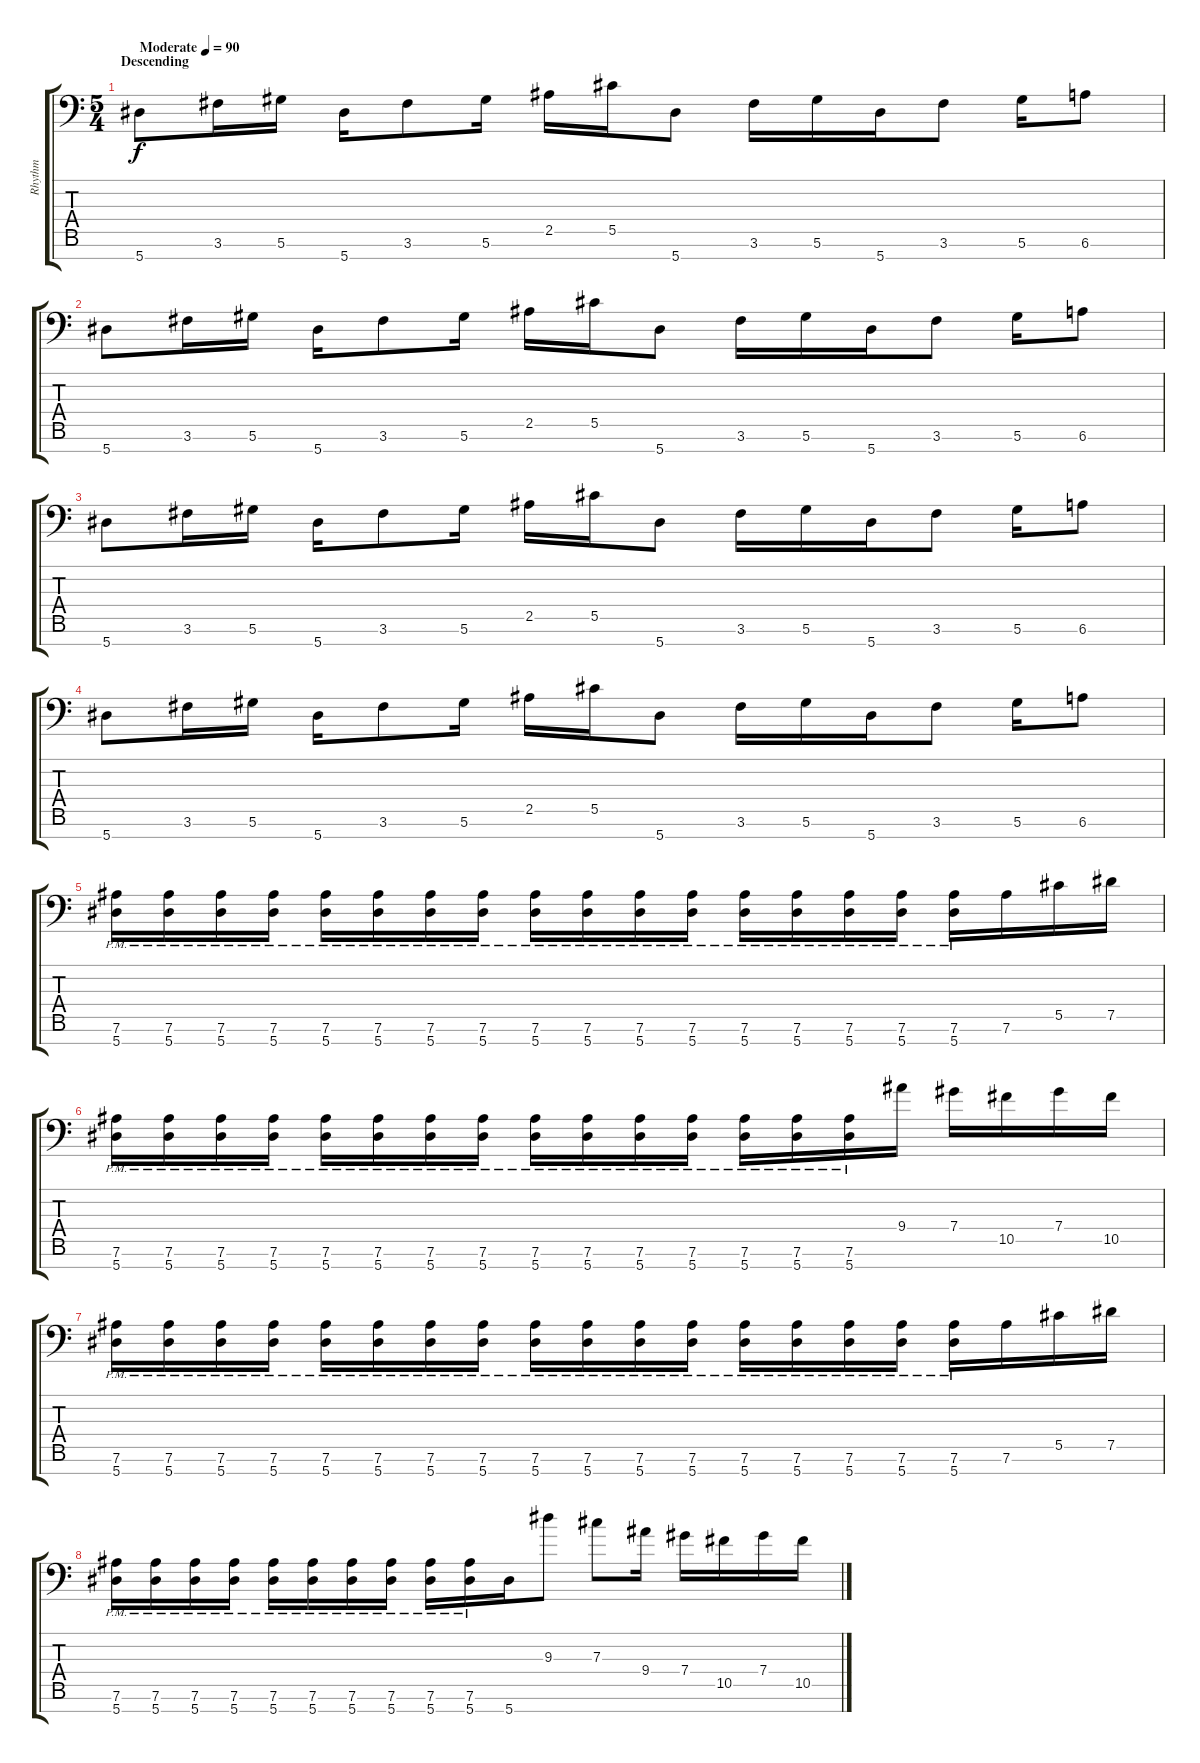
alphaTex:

\track ("Rhythm" "Rhythm") {instrument distortionguitar}
\staff {score tabs}
\tuning (Eb4 Bb3 Gb3 Db3 Ab2 Eb2 Bb1) {hide}
\ts (5 4)
\section ("" "Descending")
\tempo (90 "Moderate")
\clef f4
\ks c
5.7.8{dy f instrument distortionguitar} 3.6.16 5.6.16 5.7.16 3.6.8 5.6.16 2.5.16 5.5.16 5.7.8 3.6.16 5.6.16 5.7.16 3.6.8 5.6.16 6.6.8 |
5.7.8 3.6.16 5.6.16 5.7.16 3.6.8 5.6.16 2.5.16 5.5.16 5.7.8 3.6.16 5.6.16 5.7.16 3.6.8 5.6.16 6.6.8 |
5.7.8 3.6.16 5.6.16 5.7.16 3.6.8 5.6.16 2.5.16 5.5.16 5.7.8 3.6.16 5.6.16 5.7.16 3.6.8 5.6.16 6.6.8 |
5.7.8 3.6.16 5.6.16 5.7.16 3.6.8 5.6.16 2.5.16 5.5.16 5.7.8 3.6.16 5.6.16 5.7.16 3.6.8 5.6.16 6.6.8 |
(7.6{pm} 5.7{pm}).16 (7.6{pm} 5.7{pm}).16 (7.6{pm} 5.7{pm}).16 (7.6{pm} 5.7{pm}).16 (7.6{pm} 5.7{pm}).16 (7.6{pm} 5.7{pm}).16 (7.6{pm} 5.7{pm}).16 (7.6{pm} 5.7{pm}).16 (7.6{pm} 5.7{pm}).16 (7.6{pm} 5.7{pm}).16 (7.6{pm} 5.7{pm}).16 (7.6{pm} 5.7{pm}).16 (7.6{pm} 5.7{pm}).16 (7.6{pm} 5.7{pm}).16 (7.6{pm} 5.7{pm}).16 (7.6{pm} 5.7{pm}).16 (7.6{pm} 5.7{pm}).16 7.6.16 5.5.16 7.5.16 |
(7.6{pm} 5.7{pm}).16 (7.6{pm} 5.7{pm}).16 (7.6{pm} 5.7{pm}).16 (7.6{pm} 5.7{pm}).16 (7.6{pm} 5.7{pm}).16 (7.6{pm} 5.7{pm}).16 (7.6{pm} 5.7{pm}).16 (7.6{pm} 5.7{pm}).16 (7.6{pm} 5.7{pm}).16 (7.6{pm} 5.7{pm}).16 (7.6{pm} 5.7{pm}).16 (7.6{pm} 5.7{pm}).16 (7.6{pm} 5.7{pm}).16 (7.6{pm} 5.7{pm}).16 (7.6{pm} 5.7{pm}).16 9.4.16 7.4.16 10.5.16 7.4.16 10.5.16 |
(7.6{pm} 5.7{pm}).16 (7.6{pm} 5.7{pm}).16 (7.6{pm} 5.7{pm}).16 (7.6{pm} 5.7{pm}).16 (7.6{pm} 5.7{pm}).16 (7.6{pm} 5.7{pm}).16 (7.6{pm} 5.7{pm}).16 (7.6{pm} 5.7{pm}).16 (7.6{pm} 5.7{pm}).16 (7.6{pm} 5.7{pm}).16 (7.6{pm} 5.7{pm}).16 (7.6{pm} 5.7{pm}).16 (7.6{pm} 5.7{pm}).16 (7.6{pm} 5.7{pm}).16 (7.6{pm} 5.7{pm}).16 (7.6{pm} 5.7{pm}).16 (7.6{pm} 5.7{pm}).16 7.6.16 5.5.16 7.5.16 |
(7.6{pm} 5.7{pm}).16 (7.6{pm} 5.7{pm}).16 (7.6{pm} 5.7{pm}).16 (7.6{pm} 5.7{pm}).16 (7.6{pm} 5.7{pm}).16 (7.6{pm} 5.7{pm}).16 (7.6{pm} 5.7{pm}).16 (7.6{pm} 5.7{pm}).16 (7.6{pm} 5.7{pm}).16 (7.6{pm} 5.7{pm}).16 5.7.16 9.3.8 7.3.8 9.4.16 7.4.16 10.5.16 7.4.16 10.5.16
